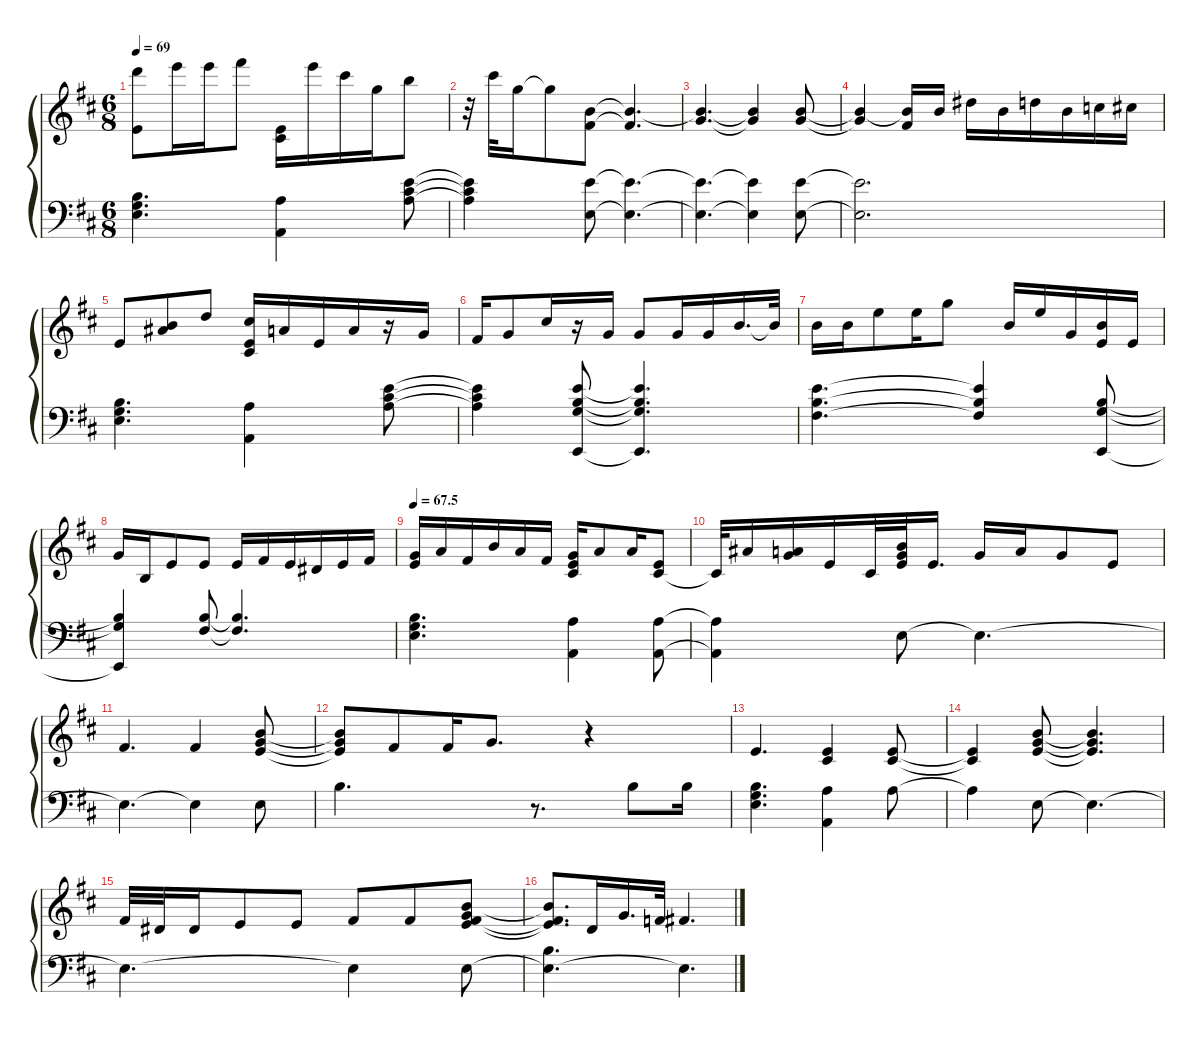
\defaultSystemsLayout 4
\hideDynamics
\bracketExtendMode groupsimilarinstruments
\singleTrackTrackNamePolicy hidden
\multiTrackTrackNamePolicy hidden
\firstSystemTrackNameMode fullname
\firstSystemTrackNameOrientation horizontal
\otherSystemsTrackNameOrientation horizontal
\track ("Electric Piano" "el.pno.") {defaultSystemsLayout 8 instrument electricpiano1}
\staff {score}
\tuning (E4 B3 G3 D3 A2 E2)
\ts (6 8)
\tempo 69
\clef g2
\ks bminor
(27.2{acc forcenatural} 0.1{acc forcenatural}).8{dy ff beam Down} 29.2{acc forcenatural}.16{dy f beam Down} 29.2{acc forcenatural}.16{beam Down} 31.2{acc #}.8{beam Down} (2.2{acc #} 0.1{acc forcenatural}).16{beam Down} 33.3{acc forcenatural}.16{beam Down} 21.1{acc #}.16{beam Down} 20.2{acc forcenatural}.16{beam Down} 19.1{acc forcenatural}.8{dy fff beam Down} |
r.32{beam Down} 21.1{acc #}.32{dy mf beam Down} 20.2{acc forcenatural}.16{beam Down} 20.2{t acc forcenatural}.8{beam Down} (11.3{acc #} 12.2{acc forcenatural}).8{dy f beam Down} (11.3{t acc #} 12.2{t acc forcenatural}).4{d beam Up} |
(12.2{t acc forcenatural} 12.3{acc forcenatural}).4{d dy mf beam Up} (12.2{t acc forcenatural} 12.3{t acc forcenatural}).4{beam Up} (12.2{acc forcenatural} 12.3{acc forcenatural}).8{beam Up} |
(12.2{t acc forcenatural} 12.3{t acc forcenatural}).4{beam Up} (12.2{t acc forcenatural} 16.4{acc #}).16{beam Up} 12.2{acc forcenatural}.16{dy f beam Up} 16.2{acc #}.16{beam Down} 16.3{acc forcenatural}.16{beam Down} 15.2{acc forcenatural}.16{beam Down} 16.3{acc forcenatural}.16{beam Down} 17.3{acc forcenatural}.16{beam Down} 14.2{acc #}.16{beam Down} |
14.4{acc forcenatural}.8{beam Up} (15.3{acc #} 12.2{acc forcenatural}).8{beam Up} 15.2{acc forcenatural}.8{beam Up} (14.2{acc #} 0.1{acc forcenatural} 11.4{acc #}).16{dy ff beam Up} 10.2{acc forcenatural}.16{dy f beam Up} 0.1{acc forcenatural}.16{beam Up} 10.2{acc forcenatural}.16{beam Up} r.16{beam Up} 12.3{acc forcenatural}.16{dy mf beam Up} |
11.3{acc #}.16{beam Up} 12.3{acc forcenatural}.8{beam Up} 14.2{acc #}.16{beam Up} r.16{beam Up} 8.2{acc forcenatural}.16{dy f beam Up} 8.2{acc forcenatural}.8{beam Up} 8.2{acc forcenatural}.16{beam Up} 8.2{acc forcenatural}.16{beam Up} 12.2{acc forcenatural}.16{d beam Up} 12.2{t acc forcenatural}.32{dy ff beam Up} |
12.2{acc forcenatural}.16{beam Down} 12.2{acc forcenatural}.16{dy f beam Down} 17.2{acc forcenatural}.8{beam Down} 17.2{acc forcenatural}.16{beam Down} 20.2{acc forcenatural}.8{beam Down} 16.3{acc forcenatural}.16{beam Up} 17.2{acc forcenatural}.16{beam Up} 12.3{acc forcenatural}.16{dy mf beam Up} (0.1{acc forcenatural} 12.2{acc forcenatural}).16{dy f beam Up} 0.1{acc forcenatural}.16{dy mp beam Up} |
3.1{acc forcenatural}.16{dy ff beam Up} 0.2{acc forcenatural}.16{beam Up} 0.1{acc forcenatural}.8{beam Up} 0.1{acc forcenatural}.8{dy f beam Up} 0.1{acc forcenatural}.16{dy fff beam Up} 2.1{acc #}.16{dy ff beam Up} 5.2{acc forcenatural}.16{dy mf beam Up} 4.2{acc #}.16{dy ff beam Up} 5.2{acc forcenatural}.16{dy f beam Up} 7.2{acc #}.16{beam Up} |
\tempo
67.5 (8.2{acc forcenatural} 0.1{acc forcenatural}).16{dy ff beam Up} 10.2{acc forcenatural}.16{dy f beam Up} 11.3{acc #}.16{beam Up} 12.2{acc forcenatural}.16{beam Up} 10.2{acc forcenatural}.16{beam Up} 7.2{acc #}.16{beam Up} (12.3{acc forcenatural} 11.4{acc #} 0.1{acc forcenatural}).16{dy fff beam Up} 10.2{acc forcenatural}.8{dy f beam Up} 10.2{acc forcenatural}.16{beam Up} (0.1{acc forcenatural} 11.4{acc #}).8{beam Up} |
11.4{t acc #}.32{beam Up} 11.2{acc #}.16{beam Up} (10.2{acc forcenatural} 12.3{acc forcenatural}).16{beam Up} 0.1{acc forcenatural}.16{beam Up} 11.4{acc #}.32{dy mf beam Up} (0.1{acc forcenatural} 12.3{acc forcenatural} 12.2{acc forcenatural}).32{dy f beam Up} 0.1{acc forcenatural}.16{d dy mf beam Up} 12.3{acc forcenatural}.16{beam Up} 14.3{acc forcenatural}.16{beam Up} 12.3{acc forcenatural}.8{beam Up} 0.1{acc forcenatural}.8{beam Up} |
11.3{acc #}.4{d beam Up} 11.3{acc #}.4{beam Up} (0.1{acc forcenatural} 12.3{acc forcenatural} 12.2{acc forcenatural}).8{beam Up} |
(0.1{t acc forcenatural} 12.3{t acc forcenatural} 12.2{t acc forcenatural}).8{beam Up} 16.4{acc #}.8{beam Up} 16.4{acc #}.16{dy f beam Up} 12.3{acc forcenatural}.8{d beam Up} r.4{beam Up} |
0.1{acc forcenatural}.4{d beam Up} (2.2{acc #} 0.1{acc forcenatural}).4{beam Up} (2.2{acc #} 0.1{acc forcenatural}).8{dy mf beam Up} |
(2.2{t acc #} 0.1{t acc forcenatural}).4{beam Up} (12.3{acc forcenatural} 0.1{acc forcenatural} 12.2{acc forcenatural}).8{beam Up} (12.3{t acc forcenatural} 0.1{t acc forcenatural} 12.2{t acc forcenatural}).4{d beam Up} |
11.3{acc #}.32{dy f beam Up} 13.4{acc #}.32{beam Up} 13.4{acc #}.16{beam Up} 0.1{acc forcenatural}.8{dy mf beam Up} 0.1{acc forcenatural}.8{dy f beam Up} 11.3{acc #}.8{dy mf beam Up} 11.3{acc #}.8{dy fff beam Up} (12.3{acc forcenatural} 16.4{acc #} 0.1{acc forcenatural} 12.2{acc forcenatural}).8{beam Up} |
(16.4{t acc #} 0.1{t acc forcenatural} 12.2{t acc forcenatural}).8{d dy f beam Up} 12.4{acc forcenatural}.16{beam Up} 12.3{acc forcenatural}.16{d dy mf beam Up} 15.4{acc forcenatural}.32{dy f beam Up} 16.4{acc #}.4{d beam Up}
\staff {score}
\tuning (G2 D2 A1 E1 B0)
\clef f4
\ottava regular
\simile none
\ks bminor
(19.3{acc forcenatural} 17.2{acc forcenatural} 16.1{acc forcenatural}).4{d dy mf beam Down} (12.3{acc forcenatural} 14.1{acc forcenatural}).4{beam Down} (24.3{acc forcenatural} 23.2{acc #} 21.1{acc forcenatural}).8{beam Down} |
(24.3{t acc forcenatural} 23.2{t acc #} 21.1{t acc forcenatural}).4{beam Down} (14.2{acc forcenatural} 21.1{acc forcenatural}).8{dy f beam Down} (14.2{t acc forcenatural} 21.1{t acc forcenatural}).4{d beam Down} |
(14.2{t acc forcenatural} 21.1{t acc forcenatural}).4{d beam Down} (14.2{t acc forcenatural} 21.1{t acc forcenatural}).4{beam Down} (19.3{acc forcenatural} 21.1{acc forcenatural}).8{dy mp beam Down} |
(19.3{t acc forcenatural} 21.1{t acc forcenatural}).2{d beam Down} |
(19.3{acc forcenatural} 16.1{acc forcenatural} 17.2{acc forcenatural}).4{d dy mf beam Down} (12.3{acc forcenatural} 14.1{acc forcenatural}).4{beam Down} (14.1{acc forcenatural} 23.2{acc #} 31.3{acc forcenatural}).8{beam Down} |
(14.1{t acc forcenatural} 23.2{t acc #} 31.3{t acc forcenatural}).4{beam Down} (17.2{acc forcenatural} 16.1{acc forcenatural} 17.5{acc forcenatural} 31.3{acc forcenatural}).8{beam Up} (16.1{t acc forcenatural} 17.2{t acc forcenatural} 17.5{t acc forcenatural} 31.3{t acc forcenatural}).4{d beam Up} |
(16.2{acc #} 16.1{acc forcenatural} 31.3{acc forcenatural}).4{d dy f beam Down} (16.2{t acc #} 16.1{t acc forcenatural} 31.3{t acc forcenatural}).4{beam Up} (16.1{acc forcenatural} 17.2{acc forcenatural} 17.5{acc forcenatural}).8{beam Up} |
(16.1{t acc forcenatural} 17.2{t acc forcenatural} 17.5{t acc forcenatural}).4{beam Up} (16.1{acc forcenatural} 16.2{acc #}).8{beam Up} (16.1{t acc forcenatural} 16.2{t acc #}).4{d beam Up} |
(19.3{acc forcenatural} 17.2{acc forcenatural} 16.1{acc forcenatural}).4{d dy mf beam Down} (12.3{acc forcenatural} 14.1{acc forcenatural}).4{beam Down} (12.3{acc forcenatural} 14.1{acc forcenatural}).8{beam Down} |
(12.3{t acc forcenatural} 14.1{t acc forcenatural}).4{beam Down} 9.1{acc forcenatural}.8{dy mp beam Down} 9.1{t acc forcenatural}.4{d beam Down} |
9.1{t acc forcenatural}.4{d beam Down} 9.1{t acc forcenatural}.4{beam Down} 14.2{acc forcenatural}.8{beam Down} |
16.1{acc forcenatural}.4{d beam Down} r.8{d beam Down} 16.1{acc forcenatural}.8{beam Down} 16.1{acc forcenatural}.16{beam Down} |
(19.3{acc forcenatural} 17.2{acc forcenatural} 16.1{acc forcenatural}).4{d dy mf beam Down} (12.3{acc forcenatural} 14.1{acc forcenatural}).4{beam Down} 14.1{acc forcenatural}.8{beam Down} |
14.1{t acc forcenatural}.4{beam Down} 9.1{acc forcenatural}.8{dy mp beam Down} 9.1{t acc forcenatural}.4{d beam Down} |
9.1{t acc forcenatural}.4{d beam Down} 9.1{t acc forcenatural}.4{beam Down} 14.2{acc forcenatural}.8{dy f beam Down} |
(14.2{t acc forcenatural} 16.1{acc forcenatural}).4{d beam Down} 14.2{t acc forcenatural}.4{d beam Down}
